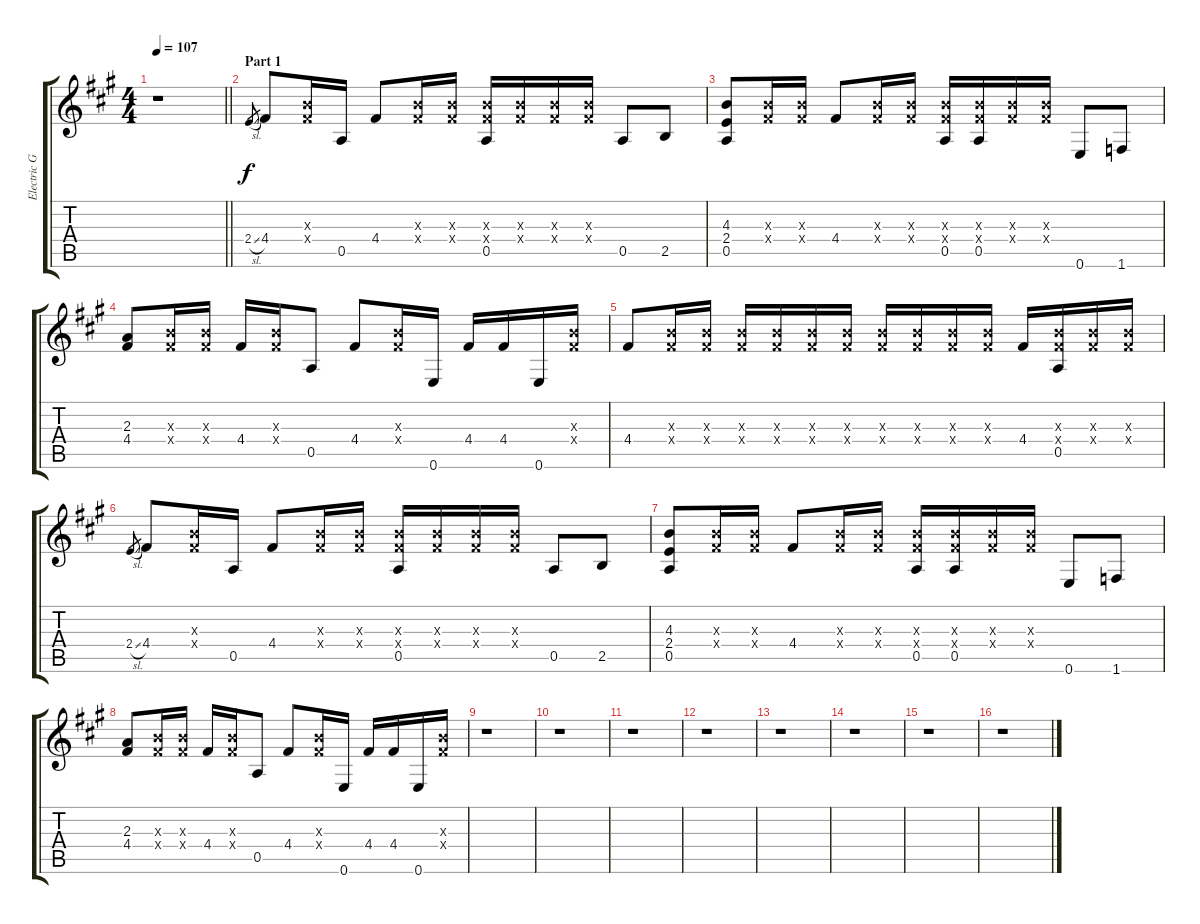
\track ("Electric Gtr (Clean)" "Electric G") {instrument electricguitarclean}
\staff {score tabs}
\tuning (E4 B3 G3 D3 A2 E2) {hide}
\ts (4 4)
\tempo 107
\clef g2
\barLineRight lightlight
\ks a
r.1{dy f} |
\section ("" "Part 1")
2.4{sl}.8{gr} 4.4.8 (4.3{x} 4.4{x}).16 0.5.16 4.4.8 (4.3{x} 4.4{x}).16 (4.3{x} 4.4{x}).16 (4.3{x} 4.4{x} 0.5).16 (4.3{x} 4.4{x}).16 (4.3{x} 4.4{x}).16 (4.3{x} 4.4{x}).16 0.5.8 2.5.8 |
(4.3 2.4 0.5).8 (4.3{x} 4.4{x}).16 (4.3{x} 4.4{x}).16 4.4.8 (4.3{x} 4.4{x}).16 (4.3{x} 4.4{x}).16 (4.3{x} 4.4{x} 0.5).16 (4.3{x} 4.4{x} 0.5).16 (4.3{x} 4.4{x}).16 (4.3{x} 4.4{x}).16 0.6.8 1.6.8 |
(2.3 4.4).8 (4.3{x} 4.4{x}).16 (4.3{x} 4.4{x}).16 4.4.16 (4.3{x} 4.4{x}).16 0.5.8 4.4.8 (4.3{x} 4.4{x}).16 0.6.16 4.4.16 4.4.16 0.6.16 (4.3{x} 4.4{x}).16 |
4.4.8 (4.3{x} 4.4{x}).16 (4.3{x} 4.4{x}).16 (4.3{x} 4.4{x}).16 (4.3{x} 4.4{x}).16 (4.3{x} 4.4{x}).16 (4.3{x} 4.4{x}).16 (4.3{x} 4.4{x}).16 (4.3{x} 4.4{x}).16 (4.3{x} 4.4{x}).16 (4.3{x} 4.4{x}).16 4.4.16 (4.3{x} 4.4{x} 0.5).16 (4.3{x} 4.4{x}).16 (4.3{x} 4.4{x}).16 |
2.4{sl}.8{gr} 4.4.8 (4.3{x} 4.4{x}).16 0.5.16 4.4.8 (4.3{x} 4.4{x}).16 (4.3{x} 4.4{x}).16 (4.3{x} 4.4{x} 0.5).16 (4.3{x} 4.4{x}).16 (4.3{x} 4.4{x}).16 (4.3{x} 4.4{x}).16 0.5.8 2.5.8 |
(4.3 2.4 0.5).8 (4.3{x} 4.4{x}).16 (4.3{x} 4.4{x}).16 4.4.8 (4.3{x} 4.4{x}).16 (4.3{x} 4.4{x}).16 (4.3{x} 4.4{x} 0.5).16 (4.3{x} 4.4{x} 0.5).16 (4.3{x} 4.4{x}).16 (4.3{x} 4.4{x}).16 0.6.8 1.6.8 |
(2.3 4.4).8 (4.3{x} 4.4{x}).16 (4.3{x} 4.4{x}).16 4.4.16 (4.3{x} 4.4{x}).16 0.5.8 4.4.8 (4.3{x} 4.4{x}).16 0.6.16 4.4.16 4.4.16 0.6.16 (4.3{x} 4.4{x}).16 |
r.1 |
r.1 |
r.1 |
r.1 |
r.1 |
r.1 |
r.1 |
r.1
